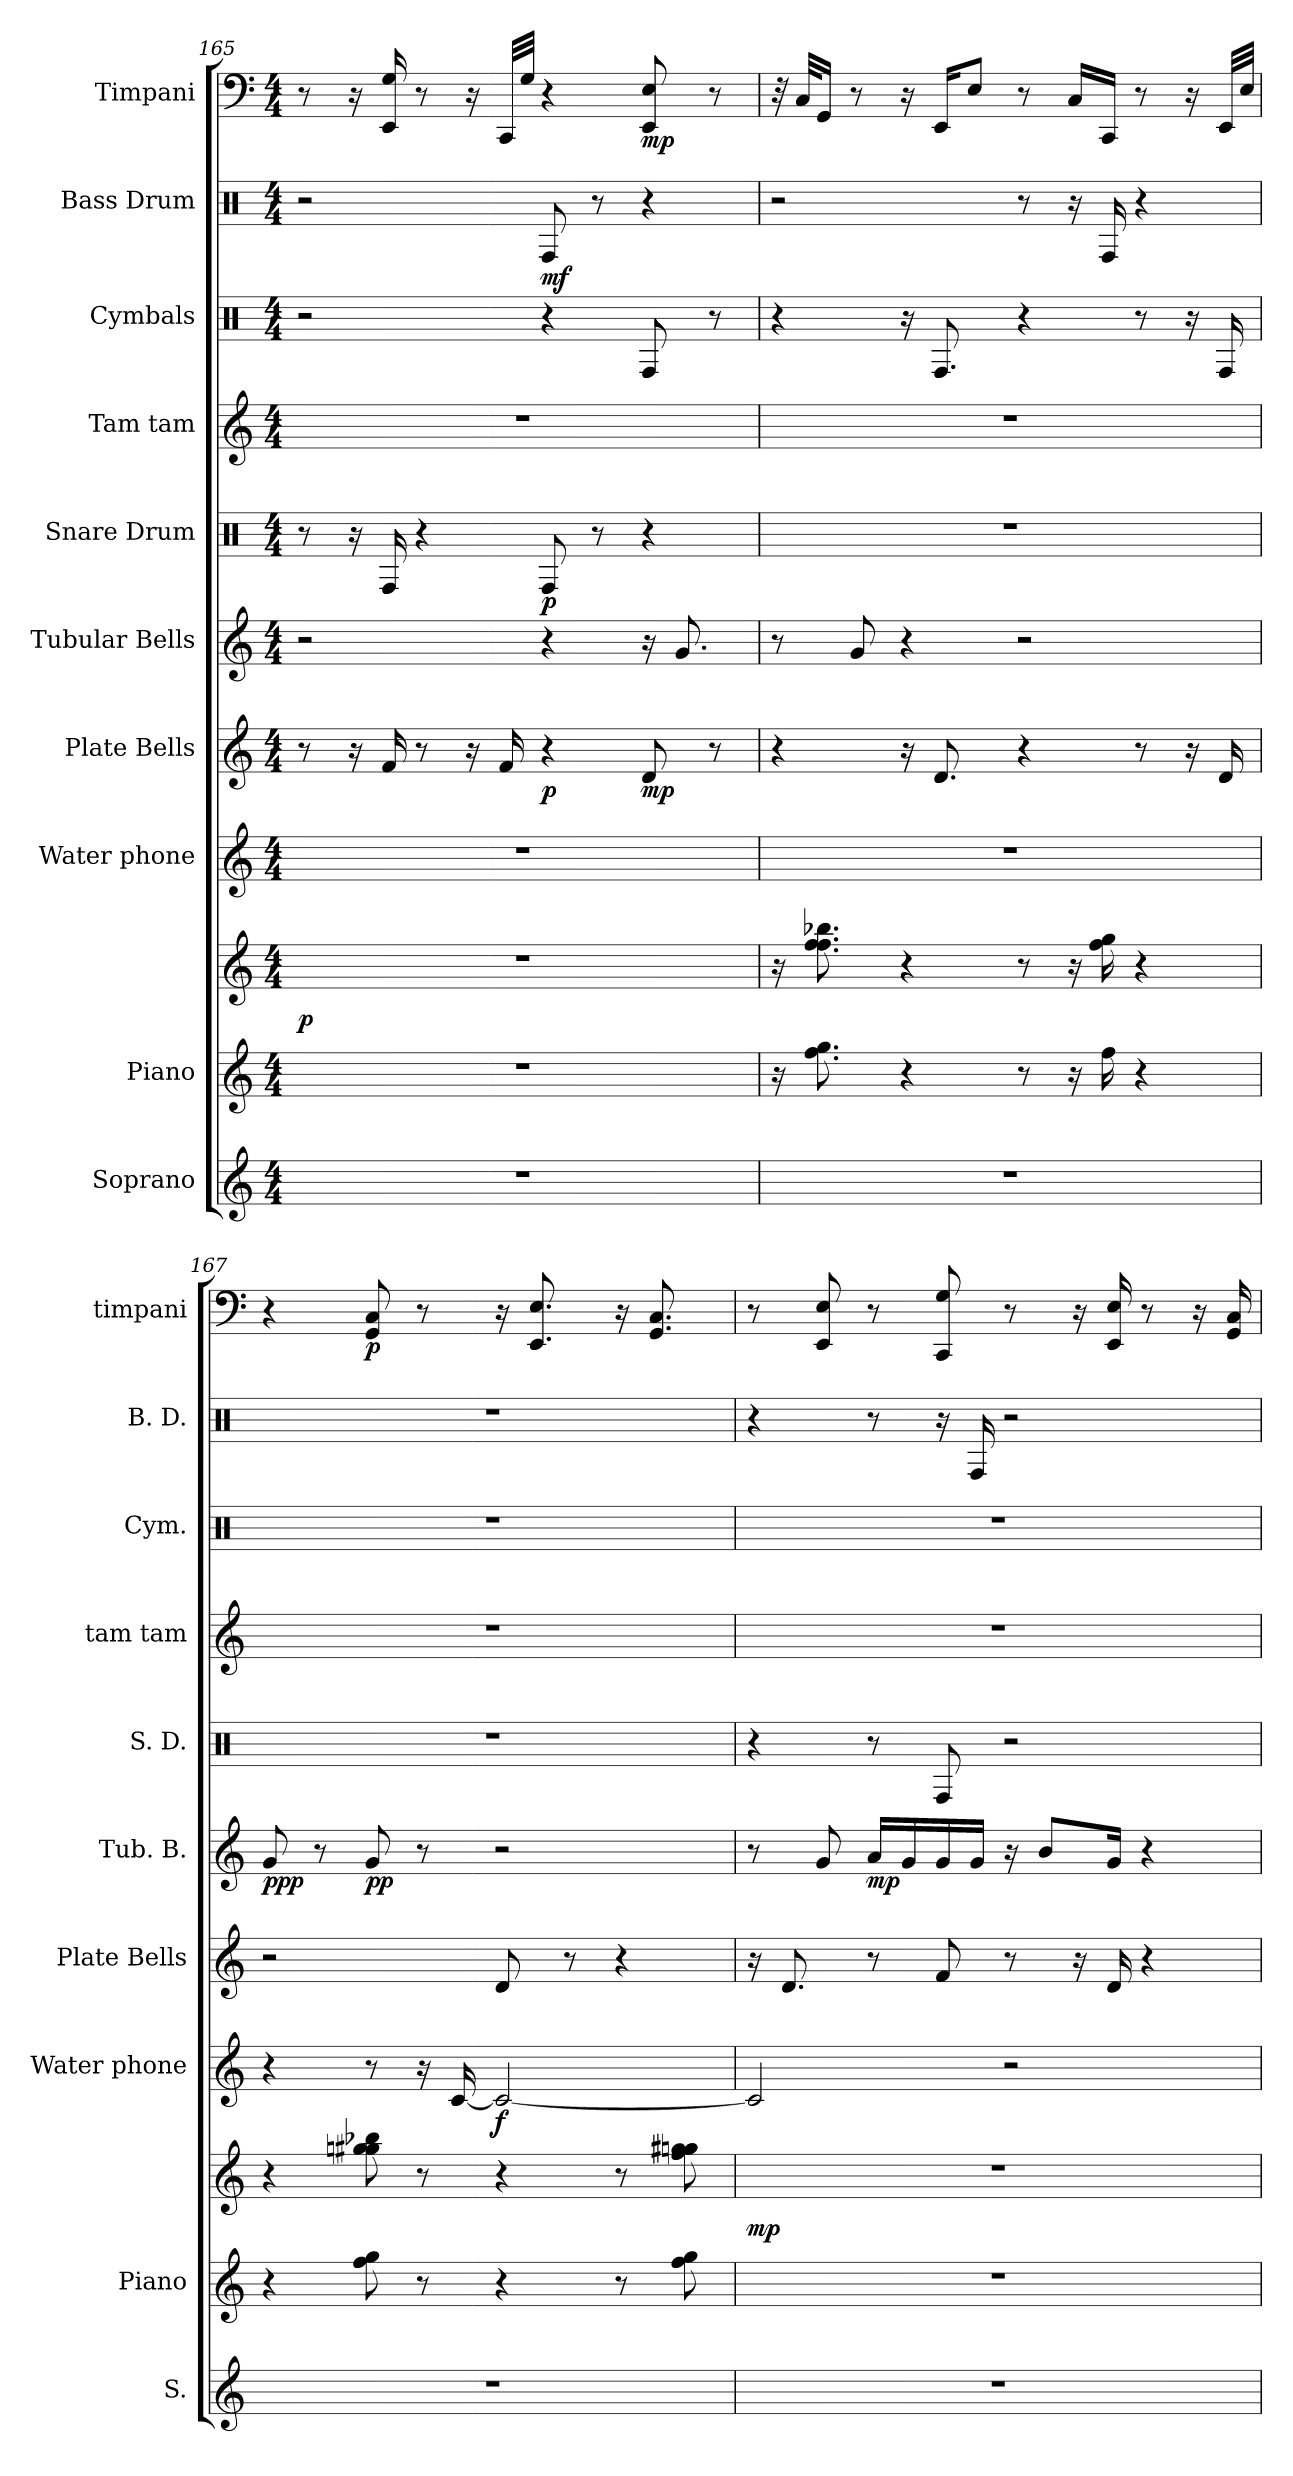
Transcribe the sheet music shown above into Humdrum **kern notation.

**kern	**kern	**kern	**dynam	**kern	**dynam	**kern	**dynam	**kern	**dynam	**kern	**dynam	**kern	**kern	**kern	**dynam	**kern	**dynam
*part10	*part9	*part9	*part9	*part8	*part8	*part7	*part7	*part6	*part6	*part5	*part5	*part4	*part3	*part2	*part2	*part1	*part1
*staff11	*staff10	*staff9	*staff9/10	*staff8	*staff8	*staff7	*staff7	*staff6	*staff6	*staff5	*staff5	*staff4	*staff3	*staff2	*staff2	*staff1	*staff1
*I"Soprano	*I"Piano	*	*	*I"Water phone	*	*I"Plate Bells	*	*I"Tubular Bells	*	*I"Snare Drum	*	*I"Tam tam	*I"Cymbals	*I"Bass Drum	*	*I"Timpani	*
*I'S.	*I'Piano	*	*	*I'Water phone	*	*I'Plate Bells	*	*I'Tub. B.	*	*I'S. D.	*	*I'tam tam	*I'Cym.	*I'B. D.	*	*I'timpani	*
!!LO:PB:g=z
*clefG2	*clefG2	*clefG2	*	*clefG2	*	*clefG2	*	*clefG2	*	*clefX	*	*clefG2	*clefX	*clefX	*	*clefF4	*
*k[]	*k[]	*k[]	*	*k[]	*	*k[]	*	*k[]	*	*k[]	*	*k[]	*k[]	*k[]	*	*k[]	*
*C:	*C:	*C:	*	*C:	*	*C:	*	*C:	*	*C:	*	*C:	*C:	*C:	*	*C:	*
*M4/4	*M4/4	*M4/4	*	*M4/4	*	*M4/4	*	*M4/4	*	*M4/4	*	*M4/4	*M4/4	*M4/4	*	*M4/4	*
=165	=165	=165	=165	=165	=165	=165	=165	=165	=165	=165	=165	=165	=165	=165	=165	=165	=165
1r	1r	1r	p	1r	.	8r	.	2r	.	8r	.	1r	2r	2r	.	8r	.
.	.	.	.	.	.	16r	.	.	.	16r	.	.	.	.	.	16r	.
.	.	.	.	.	.	16fi/	.	.	.	16RFi/	.	.	.	.	.	16EEi/ 16Gi	.
.	.	.	.	.	.	8r	.	.	.	4r	.	.	.	.	.	8r	.
.	.	.	.	.	.	16r	.	.	.	.	.	.	.	.	.	16r	.
.	.	.	.	.	.	16fi/	.	.	.	.	.	.	.	.	.	32CCi/LLL	.
.	.	.	.	.	.	.	.	.	.	.	.	.	.	.	.	32Gi/JJJ	.
.	.	.	.	.	.	4r	p	4r	.	8RFi/	p	.	4r	8RFi/	mf	4r	.
.	.	.	.	.	.	.	.	.	.	8r	.	.	.	8r	.	.	.
.	.	.	.	.	.	8di/	mp	16r	.	4r	.	.	8RFi/	4r	.	8EEi/ 8Ei	mp
.	.	.	.	.	.	.	.	8.gi/	.	.	.	.	.	.	.	.	.
.	.	.	.	.	.	8r	.	.	.	.	.	.	8r	.	.	8r	.
=166	=166	=166	=166	=166	=166	=166	=166	=166	=166	=166	=166	=166	=166	=166	=166	=166	=166
1r	16r	16r	.	1r	.	4r	.	8r	.	1r	.	1r	4r	2r	.	32r	.
.	.	.	.	.	.	.	.	.	.	.	.	.	.	.	.	32Ci/KLL	.
.	8.ffi\ 8.ggi	8.ffi\ 8.ffi 8.ffi 8.bb-Xi	.	.	.	.	.	.	.	.	.	.	.	.	.	16GGi/JJ	.
.	.	.	.	.	.	.	.	8gi/	.	.	.	.	.	.	.	8r	.
.	4r	4r	.	.	.	16r	.	4r	.	.	.	.	16r	.	.	16r	.
.	.	.	.	.	.	8.di/	.	.	.	.	.	.	8.RFi/	.	.	16EEi/KL	.
.	.	.	.	.	.	.	.	.	.	.	.	.	.	.	.	8Ei/J	.
.	8r	8r	.	.	.	4r	.	2r	.	.	.	.	4r	8r	.	8r	.
.	16r	16r	.	.	.	.	.	.	.	.	.	.	.	16r	.	16Ci/LL	.
.	16ffi\	16ffi\ 16ggi	.	.	.	.	.	.	.	.	.	.	.	16RFi/	.	16CCi/JJ	.
.	4r	4r	.	.	.	8r	.	.	.	.	.	.	8r	4r	.	8r	.
.	.	.	.	.	.	16r	.	.	.	.	.	.	16r	.	.	16r	.
.	.	.	.	.	.	16di/	.	.	.	.	.	.	16RFi/	.	.	32EEi/LLL	.
.	.	.	.	.	.	.	.	.	.	.	.	.	.	.	.	32Ei/JJJ	.
=167	=167	=167	=167	=167	=167	=167	=167	=167	=167	=167	=167	=167	=167	=167	=167	=167	=167
1r	4r	4r	.	4r	.	2r	.	8gi/	ppp	1r	.	1r	1r	1r	.	4r	.
.	.	.	.	.	.	.	.	8r	.	.	.	.	.	.	.	.	.
.	8ffi\ 8ggi	8ggi\ 8ggni 8gg#Xi 8bb-Xi	.	8r	.	.	.	8gi/	pp	.	.	.	.	.	.	8GGi/ 8Ci	p
.	8r	8r	.	16r	.	.	.	8r	.	.	.	.	.	.	.	8r	.
.	.	.	.	[16ci/	.	.	.	.	.	.	.	.	.	.	.	.	.
.	4r	4r	.	2ci/_	f	8di/	.	2r	.	.	.	.	.	.	.	16r	.
.	.	.	.	.	.	.	.	.	.	.	.	.	.	.	.	8.EEi/ 8.Ei	.
.	.	.	.	.	.	8r	.	.	.	.	.	.	.	.	.	.	.
.	8r	8r	.	.	.	4r	.	.	.	.	.	.	.	.	.	16r	.
.	.	.	.	.	.	.	.	.	.	.	.	.	.	.	.	8.GGi/ 8.Ci	.
.	8ffi\ 8ggi	8ffi\ 8ggni 8gg#Xi 8gg#i	.	.	.	.	.	.	.	.	.	.	.	.	.	.	.
!!LO:PB:g=z
=168	=168	=168	=168	=168	=168	=168	=168	=168	=168	=168	=168	=168	=168	=168	=168	=168	=168
1r	1r	1r	mp	2ci/]	.	16r	.	8r	.	4r	.	1r	1r	4r	.	8r	.
.	.	.	.	.	.	8.di/	.	.	.	.	.	.	.	.	.	.	.
.	.	.	.	.	.	.	.	8gi/	.	.	.	.	.	.	.	8EEi/ 8Ei	.
.	.	.	.	.	.	8r	.	16ai/LL	mp	8r	.	.	.	8r	.	8r	.
.	.	.	.	.	.	.	.	16gi/	.	.	.	.	.	.	.	.	.
.	.	.	.	.	.	8fi/	.	16gi/	.	8RFi/	.	.	.	16r	.	8CCi/ 8Gi	.
.	.	.	.	.	.	.	.	16gi/JJ	.	.	.	.	.	16RFi/	.	.	.
.	.	.	.	2r	.	8r	.	16r	.	2r	.	.	.	2r	.	8r	.
.	.	.	.	.	.	.	.	8bi/L	.	.	.	.	.	.	.	.	.
.	.	.	.	.	.	16r	.	.	.	.	.	.	.	.	.	16r	.
.	.	.	.	.	.	16di/	.	16gi/Jk	.	.	.	.	.	.	.	16EEi/ 16Ei	.
.	.	.	.	.	.	4r	.	4r	.	.	.	.	.	.	.	8r	.
.	.	.	.	.	.	.	.	.	.	.	.	.	.	.	.	16r	.
.	.	.	.	.	.	.	.	.	.	.	.	.	.	.	.	16GGi/ 16Ci	.
=	=	=	=	=	=	=	=	=	=	=	=	=	=	=	=	=	=
*-	*-	*-	*-	*-	*-	*-	*-	*-	*-	*-	*-	*-	*-	*-	*-	*-	*-
